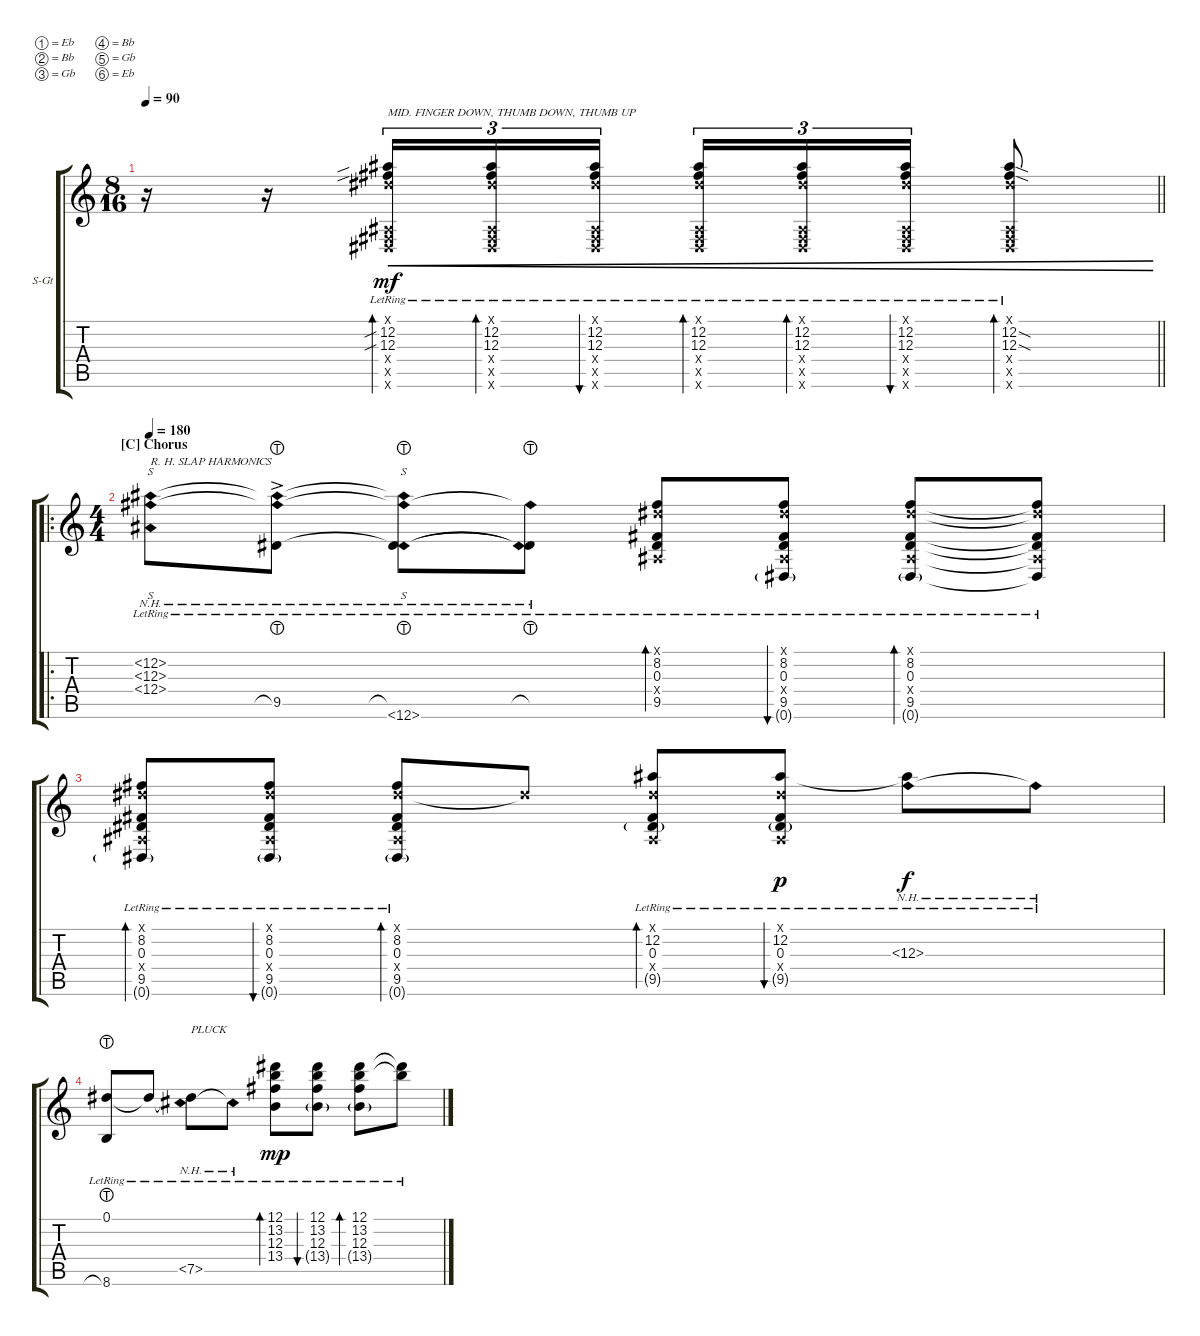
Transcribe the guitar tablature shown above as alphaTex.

\defaultSystemsLayout 4
\bracketExtendMode groupsimilarinstruments
\firstSystemTrackNameOrientation horizontal
\otherSystemsTrackNameOrientation horizontal
\track ("Steel Guitar" "S-Gt") {instrument acousticguitarsteel}
\staff {score tabs}
\tuning (Eb4 Bb3 Gb3 Bb2 Gb2 Eb2)
\ts (8 16)
\tempo 90
\clef g2
\barLineRight lightlight
\ks c
r.16{dy f} r.16 (12.3{sib lr} 12.2{sib lr} 0.6{x} 0.5{x} 0.1{x} 0.4{x}).16{tu (3 2) bd 30 txt "MID. FINGER DOWN, THUMB DOWN, THUMB UP" cre dy mf} (12.3{lr} 12.2{lr} 0.6{x} 0.5{x} 0.1{x} 0.4{x}).16{tu (3 2) bd 30 cre} (12.3{lr} 12.2{lr} 0.6{x} 0.5{x} 0.1{x} 0.4{x}).16{tu (3 2) bu 30 cre} (12.3{lr} 12.2{lr} 0.6{x} 0.5{x} 0.1{x} 0.4{x}).16{tu (3 2) bd 30 cre} (12.3{lr} 12.2{lr} 0.6{x} 0.5{x} 0.1{x} 0.4{x}).16{tu (3 2) bd 30 cre} (12.3{lr} 12.2{lr} 0.6{x} 0.5{x} 0.1{x} 0.4{x}).16{tu (3 2) bu 30 cre} (12.3{sod lr} 12.2{sod lr} 0.6{x} 0.5{x} 0.1{x} 0.4{x}).8{bd 30 cre} |
\ro
\ts (4 4)
\section ("C" "Chorus")
\tempo 180
(12.3{nh lr} 12.2{nh lr} 12.4{nh lr}).8{s txt "R. H. SLAP HARMONICS"} (9.5{lht ac lr} 12.3{nh lr t} 12.2{nh lr t}).8 (12.6{nh lr} 9.5{lht lr t} 12.3{nh lr t} 12.2{nh lr t}).8{s} (9.5{lht lr t} 12.3{nh lr t} 12.6{nh lr t}).8 (8.2{lr} 0.1{x} 0.3{lr} 0.4{x} 9.5{lr}).8{bd 30} (0.1{x} 8.2{lr} 0.4{x} 9.5{lr} 0.3{lr} 0.6{g lr}).8{bu 30} (9.5{lr} 0.3{lr} 0.4{x} 8.2{lr} 0.1{x} 0.6{g lr}).8{bd 30} (0.4{x t} 0.6{lr t} 9.5{lr t} 0.3{lr t} 0.1{x t} 8.2{lr t}).8 |
(0.3{lr} 8.2{lr} 9.5{lr} 0.1{x} 0.6{g lr} 0.4{x}).8{bd 30} (0.3{lr} 8.2{lr} 0.1{x} 9.5{lr} 0.4{x} 0.6{g lr}).8{bu 30} (0.3{lr} 8.2{lr} 0.1{x} 9.5{lr} 0.4{x} 0.6{g lr}).8{bd 30} 0.1{x t}.8 (12.2{lr} 0.3{lr} 0.1{x} 0.4{x} 9.5{g lr}).8{bd 30} (12.2{lr} 0.1{x} 0.3{lr} 0.4{x} 9.5{g lr}).8{bu 30 dy p} (12.3{nh lr} 12.2{lr t}).8{dy f} 12.3{nh lr t}.8 |
(0.1{lr} 8.6{lht lr}).8 0.1{lr t}.8 (7.5{nh lr} 0.1{lr t}).8{txt "PLUCK"} 7.5{nh lr t}.8 (12.1{lr} 13.2{lr} 12.3{lr} 13.4{lr}).8{bd 30 dy mp} (12.1{lr} 13.2{lr} 12.3{lr} 13.4{g lr}).8{bu 30} (12.1{lr} 13.2{lr} 12.3{lr} 13.4{g lr}).8{bd 30} (13.2{lr t} 12.1{lr t}).8
